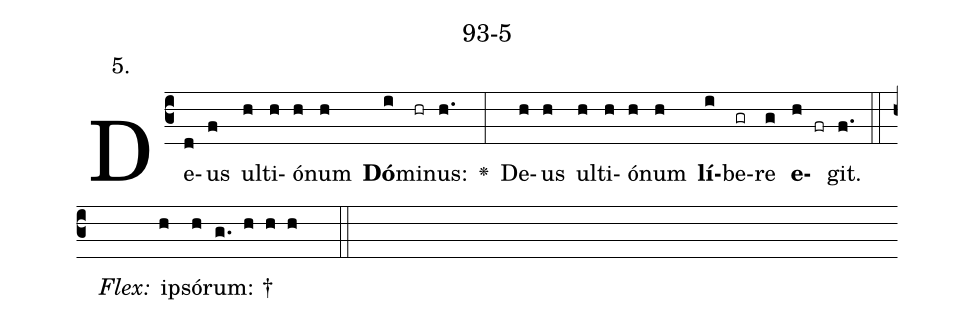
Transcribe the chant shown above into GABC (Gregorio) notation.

name: 93-5;
annotation: 5.;
%%
(c3)De(d)us(f) ul(h)ti(h)ó(h)num(h) <b>Dó</b>(i)mi(hr)nus:(h.) <v>\greheightstar</v>(:) De(h)us(h) ul(h)ti(h)ó(h)num(h) <b>lí</b>(i)be(gr)re(g) <b>e</b>(h fr)git.(f.) (::)
<i>Flex:</i>()  ip(h)só(h)rum: †(g. h h h  ::)

%E(h) u(h) o(i) u(g) a(h) e.(f.) (::)
